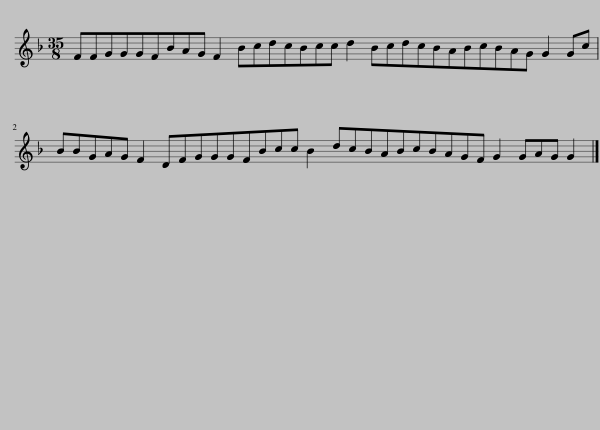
X:1
L:1/8
M:35/8
I:linebreak $
K:F
V:1 treble
V:1
 FFGGGFBAG F2 BcdcBcc d2 BcdcBABcBAG G2 Gc |$ BBGAG F2 DFGGGFBcc B2 dcBABcBAGF G2 GAG G2 |] %2
